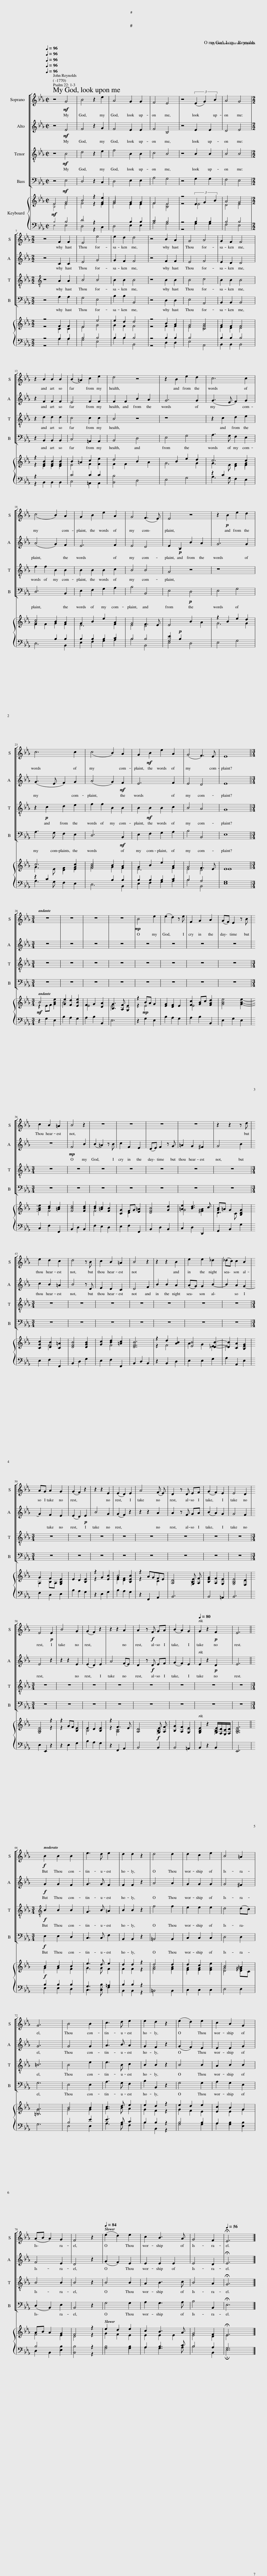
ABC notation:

X:1
%%score [ 1 2 3 4 ] { ( 5 6 ) | ( 7 8 ) }
L:1/8
Q:1/4=96
M:2/2
I:linebreak $
K:Eb
V:1 treble
V:2 treble
V:3 treble-8
V:4 bass
V:5 treble
V:6 treble
V:7 bass
V:8 bass
V:1
 z4!mf! G4 | B4 z2 e2 | A4 G2 G2 | F4 E4 | z4 (3(E2 G2) B2 | %5
 A4 G4 |$[M:2/2] z4 F2 F2 | E4 e4 | e2 d2 d4 | z4 B2 A2 | %10
 G4 A4 | G2 F2 F4 |$ z2 B2 B2 B2 | (B2 =A2) c2 e2 | d4 z4 | %15
 z2 B2 e2 d2 | c6 c2 |$ (c4 B2) A2 | G2 B2 e2 A2 | G4 (F3 E) | %20
 E4 z4 | z2!p! B2 e2 d2 |$ c6 c2 | (c4 B2) A2 | G2!mf! B2 e2 A2 | %25
 (G4 F3) E | E8 ||$[M:3/4] z6 | z6 | z6 | %30
 z6 |!mp! B4 e2 | (e2 d2) z e | F2 G2 A2 | (GF) E2 z B |$ %35
 c2 B2 =A2 | B4 z2 | z6 | z6 | z6 | %40
 z6 | z2 z2 z d |$ e2 d2 c2 | d4 z B | c2 B2 =A2 | %45
 B4 z2 | z2 z2 B2 | e2 e2 _d2 | (_dc) c2 B2 |$ AG A2 G2 | %50
 (G2 F2) z2 | z2 z2 E2 | (E2 D2) E2 | A4 (F E) | D2 z D EF | %55
 (G2 F2) E2 | E4 D2 |$ E4!p! E2 | B4 G2 | (G2 F2) z2 | %60
 z2 z2 A2 | A2 z!f! F GA | (B2 A2) G2 |[Q:1/4=80] G2 z2!p! F2 | E6 ||$ %65
!f! B2 B2 B2 | e3 d e2 | d2 d2 z2 | d4 d2 | d2 c2 e2 | %70
 B4 =A2 |$ G6 | B4 B2 | c3 d e2 | e2 d2 z2 | %75
 (e2 d2) e2 | c2 B2 G2 |$ (AB A2) G2 | F4 z2 |[Q:1/4=84] (e2 d2) e2 | %80
 c2 B3 A | G4 F2 |[Q:1/4=56] !fermata!E6 |] %83
V:2
 z4!mf! E4 | F4 z2 G2 | F4 E2 E2 | F4 B,4 | z4 E2 E2 | %5
 D4 E4 |$[M:2/2] z4 C2 C2 | E4 G4 | G2 F2 F4 | z4 F2 F2 | %10
 E4 F4 | E2 D2 D4 |$ z2 F2 F2 F2 | E4 F2 F2 | F2 F2 B2 A2 | %15
 G6 G2 | (G3 E F2) G2 |$ (A4 G2) F2 | E6 F2 | E4 D4 | %20
 E2!p! B,2 B2 A2 | G6 G2 |$ (G3 E F2) G2 | (A4 G2)!mf! F2 | E6 F2 | %25
 E4 D4 | E8 ||$[M:3/4] z6 | z6 | z6 | %30
 z6 | z6 | z6 | z6 | z6 |$ %35
 z6 |!mp! F4 B2 | (B2 =A2) z B | c2 F2 E2 | (DE) F2 z G | %40
 =A2 G2 ^F2 | G4 B2 |$ c2 B2 =A2 | B4 z D | E2 D2 C2 | %45
 D4 F2 | B2 B2 A2 | (AG) G2 B2- | B2 A2 G2- |$ G2 F2 E2 | %50
 (E2 D2)!p! E2 | B4 G2 | (G2 F2) z2 | z2 z2 A2 | A2 z F GA | %55
 (B2 A2) G2 | G4 F2 |$ E4 z2 | z2 z2 E2 | (E2 D2) E2 | %60
 A4 (FE) | D2 z!f! D EF | (G2 F2) E2 | E2 z2!p! D2 | E6 ||$ %65
!f! G2 G2 F2 | G3 G F2 | F2 F2 z2 | A4 A2 | G2 G2 G2 | %70
 G4 ^F2 |$ G6 | G4 G2 | A3 B A2 | G2 F2 z2 | %75
 (G2 F2) E2 | E2 E2 G2 |$ F4 E2 | D4 z2 | (G2 F2) E2 | %80
 E2 E2 E2 | E4 D2 | !fermata!E6 |] %83
V:3
 z4!mf! B4 | d4 z2 e2 | f4 B2 B2 | c4 B4 | z4 B2 B2 | %5
 B4 B4 |$[M:2/2][K:treble-8] z4 A2 A2 | B4 B4 | B2 B2 B4 | z4 B2 B2 | %10
 B4 c4 | B2 B2 B4 |$ z2 d2 d2 d2 | c4 c2 c2 | B4 z4 | %15
 z8 | z2 c2 d2 e2 |$ f2 f2 B2 B2 | B2 B2 B2 c2 | B4 B4 | %20
 G4 z4 | z8 |$ z2!p! c2 d2 e2 | f2 f2 B2 B2 | B2!mf! B2 B2 c2 | %25
 B4 A4 | G8 ||$[M:3/4] z6 | z6 | z6 | %30
 z6 | z6 | z6 | z6 | z6 |$ %35
[M:3/4] z6 | z6 | z6 | z6 | z6 | %40
 z6 | z6 |$[M:3/4] z6 | z6 | z6 | %45
 z6 | z6 | z6 | z6 |$[M:3/4] z6 | %50
 z6 | z6 | z6 | z6 | z6 | %55
 z6 | z6 |$[M:3/4] z6 | z6 | z6 | %60
 z6 | z6 | z6 | z6 | z6 ||$ %65
[M:3/4][K:treble-8]!f! B2 B2 B2 | G3 B =A2 | B2 B2 z2 | f4 f2 | e2 e2 e2 | %70
 d4 (dc) |$ =B6 | B4 e2 | e3 B c2 | B2 B2 z2 | %75
 B4 B2 | A2 B2 B2 |$ B4 B2 | B4 z2 | B4 B2 | %80
 A2 B3 c | B4 A2 | !fermata!G6 |] %83
V:4
 z4!mf! E,4 | D,4 z2 C,2 | D,4 E,2 E,2 | A,4 G,4 | z4 G,2 G,2 | %5
 F,4 E,4 |$[M:2/2] z4 A,2 A,2 | G,4 E,4 | B,2 B,2 B,,4 | z4 D,2 D,2 | %10
 E,4 A,,4 | B,,2 B,,2 B,,4 |$ z2 B,,2 B,,2 B,,2 | C,4 =A,,2 A,,2 | B,,4 D,4 | %15
 E,4 G,4 | A,3 G, F,2 E,2 |$ D,6 B,,2 | E,2 F,2 G,2 A,2 | B,4 B,,4 | %20
 E,4!p! D,4 | E,4 G,4 |$ A,3 G, F,2 E,2 | D,6!mf! B,,2 | E,2 F,2 G,2 A,2 | %25
 B,4 B,,4 | E,8 ||$[M:3/4] z6 | z6 | z6 | %30
 z6 | z6 | z6 | z6 | z6 |$ %35
[M:3/4] z6 | z6 | z6 | z6 | z6 | %40
 z6 | z6 |$[M:3/4] z6 | z6 | z6 | %45
 z6 | z6 | z6 | z6 |$[M:3/4] z6 | %50
 z6 | z6 | z6 | z6 | z6 | %55
 z6 | z6 |$[M:3/4] z6 | z6 | z6 | %60
 z6 | z6 | z6 | z6 | z6 ||$ %65
[M:3/4]!f! E,2 E,2 D,2 | C,3 C, F,2 | B,,2 B,,2 z2 | =B,,4 B,,2 | C,2 C,2 C,2 | %70
 D,4 D,2 |$ G,6 | E,4 E,2 | A,3 G, F,2 | B,2 B,,2 z2 | %75
 G,4 G,2 | A,2 G,2 E,2 |$ (D,2 B,,2) E,2 | B,,4 z2 | G,4 G,2 | %80
 A,2 G,3 A, | B,4 B,,2 | !fermata!E,6 |] %83
V:5
!mf! E4 G4 | B4 z2 e2 | A4 G2 G2 | F4 E4 | z4 (3E2 G2 B2 | %5
 A4 G4 |$[M:2/2] z4 F2 F2 | E4 e4 | e2 d2 d4 | z4 B2 A2 | %10
 G4 A4 | G2 F2 F4 |$ z2 B2 B2 B2 | B2 =A2 c2 e2 | d4 x4 | %15
 x2 B2 e2 d2 | c6 c2 |$ c4 B2 A2 | G2 B2 e2 A2 | G4 F3 E | %20
 E4 x4 | z2 B2 e2 d2 |$ c6 c2 | c4 B2 A2 | G2 B2 e2 A2 | %25
 G4 F3 E | E8 ||$[M:3/4]!mf! B4 x2 | [Ge]2 [Fd]2 [EBe]2 | F2 G2 [DA]2 | %30
 [B,G]3 [A,F] [G,E]2 | z2!mp! BA G2 | [EG]2 [DF]2 E2 | [Fc]2 [GB]c [FAd]2 | x6 |$ %35
 x2 [Bd]2 [=Ac]2 | [FBd]4 [FBd]2 | [Bd]2 [=Ac]2 [FB]2 | [CG]2 FG [E=A]2 | [DFB]4 [Gd]2 | %40
 [=Ae]2 [Bd]3 c | [GB]=A G2 [B,DG]2 |$ [CGc]2 [DB]2 [C=A]2 | [DFB]4 [DGB]2 | [Gc]2 [Bd]2 [=Ac]2 | %45
 [DFB]6 | z2 d2 [AB]2 | [EB]4 [_DB]2- | [DB]2 [CA]2 [B,EG]2 |$ G2 F2 [G,B,E]2 | %50
 E2 D2 [B,E]2 | z2 G2 [EB]2 | B4 [B,EB]2 | z2 AGFE | [A,D]4 [G,E] [A,F] | %55
 [B,EG]2 [A,F]2 [G,E]2 | [G,B,E]4 [F,D]2 |$ [G,B,E]4 z2 | z2 GF [B,E]2 | E2 D2 [B,E]2 | %60
 z2 F3 E | [A,D]4!f! [G,E] [A,F] | [B,G]2 [A,F]2 [G,E]2 | [G,B,E]2 z2 [G,E]/[F,D]/[E,C]/[F,D]/ | [G,B,E]6 ||$ %65
!f! B2 B2 B2 | e3 d e2 | d2 d2 z2 | d4 d2 | d2 c2 e2 | %70
 B4 =A2 |$ G6 | B4 B2 | c3 d e2 | e2 d2 z2 | %75
 e2 d2 e2 | c2 B2 G2 |$ AB A2 G2 | F4 z2 | e2 d2 e2 | %80
 c2 B3 A | G4 F2 | !fermata!E6 |] %83
V:6
 B,4 E4 | F4 z2 G2 | F4 E2 E2 | F4 B,4 | z4 E4 | %5
 D4 E4 |$[M:2/2] z4 C2 C2 | E4 G4 | G2 F2 F4 | z4 F2 F2 | %10
 E4 F4 | E2 D2 D4 |$ z2 F2 F2 F2 | E4 F2 F2 | F2 F2 B2 A2 | %15
 G6 G2 | G3 E F2 G2 |$ A4 G2 F2 | E6 F2 | E4 D4 | %20
[I:staff +1] E2!p! B,2[I:staff -1] B2 A2 | G6 G2 |$ G3 E F2 G2 | A4 G2 F2 | E6 F2 | %25
 E4 D4 | E8 ||$[M:3/4] z2 EF [GBe]2 | B4 x2 | E4 x2 | %30
 E4 x2 | z2 E4 | x6 | E4 x2 | [GBe]4 [GBe]2- |$ %35
 [GBe]2 F4 | x6 | F4 x2 | x2 D2 x2 | x6 | %40
 G4 [^F=A]2 | D3 C x2 |$ x2 F4 | x6 | x2 F4 | %45
 x6 | z2 F4 | A2 G2 E2- | E4 x2 |$ A,2 B,A, x2 | %50
 x6 | z2 x2 x2 | [EG]2 [DF]2 x2 | z2 x2 C2 | x4 B,2 | %55
 x6 | x6 |$ x4 z2 | z2 x2 x2 | B,4 x2 | %60
 z2 [A,C]4 | x4 B,2 | x6 | x4 B,2 | x6 ||$ %65
 G2 G2 F2 | G3 G F2 | F2 F2 z2 | A4 A2 | G2 G2 G2 | %70
 G4 ^F2 |$ G6 | G4 G2 | A3 B A2 | G2 F2 z2 | %75
 G2 F2 E2 | E2 E2 G2 |$ F4 E2 | D4 z2 | G2 F2 E2 | %80
 E2 E2 E2 | E4 D2 | E6 |] %83
V:7
 B,4 B,4 | D4 z2[I:staff -1] E2 | F4[I:staff +1] B,2 B,2 | C4 B,4 | z4 B,2 B,2 | %5
 B,4 B,4 |$[M:2/2] z4 A,2 A,2 | B,4 B,4 | B,2 B,2 B,4 | z4 B,2 B,2 | %10
 B,4[I:staff -1] C4 |[I:staff +1] B,2 B,2 B,4 |$ z2[I:staff -1] D2 D2 D2 |[I:staff +1] C4 C2 C2 | B,4 x4 | %15
 x8 | z2 C2[I:staff -1] D2 E2 |$ F2 F2[I:staff +1] B,2 B,2 | B,2 B,2 B,2 C2 | B,4 B,4 | %20
 G,4 x4 | x8 |$ z2 C2[I:staff -1] D2 E2 | F4[I:staff +1] B,2 B,2 | B,2 B,2 B,2 C2 | %25
 B,4 A,4 | G,8 ||$[M:3/4] z2 G,2 E,2 | B,2 A,2 G,2 | A,2 B,2 B,,2 | %30
 E,6 | z2 G,2 E,2 | B,2 A,2 G,2 | A,2 B,2 B,,2 | E,2 G,2 E,2 |$ %35
 C,2 F,2 F,,2 | B,,2 D,2 B,,2 | F,2 E,2 D,2 | E,2 F,2 F,,2 | B,,2 D,2 B,,2 | %40
 C,2 D,2 D,,2 | G,,2 B,,2 G,2 |$ E,2 F,2 F,,2 | B,,2 D,2 G,2 | E,2 F,2 F,,2 | %45
 B,,2 D,2 B,,2 | z2 B,,2 D,2 | E,2 E,2 G,2 | A,2 A,,2 E,2 |$ F,2 D,2 E,2 | %50
 B,2 A,2 G,2 | z2 E,2 G,2 | B,2 A,2 G,2 | z2 F,,2 A,,2 | B,,6 | %55
 B,,4 =A,,2 | B,,6 |$ E,2 E,,2 z2 | z2 E,2 G,2 | B,2 A,2 G,2 | %60
 z2 F,,2 A,,2 | B,,4 B,,2 | B,,4 =A,,2 | B,,2 z2 B,,2 | E,,6 ||$ %65
 B,2 B,2 B,2 | G,3 B, =A,2 | B,2 B,2 z2 |[I:staff -1] F4 F2 | E2 E2 E2 | %70
 D4 DC |$ =B,6 |[I:staff +1] B,4 E2 | E3 B, C2 | B,2 B,2 z2 | %75
 B,4 B,2 | A,2 B,2 B,2 |$ B,4 B,2 | B,4 z2 | B,4 B,2 | %80
 A,2 B,3 C | B,4 A,2 | G,6 |] %83
V:8
 E,4 E,4 | D,4 z2 C,2 | D,4 E,2 E,2 | A,4 G,4 | z4 G,2 G,2 | %5
 F,4 E,4 |$[M:2/2] z4 A,2 A,2 | G,4 E,4 | B,2 B,2 B,,4 | z4 D,2 D,2 | %10
 E,4 A,,4 | B,,2 B,,2 B,,4 |$ z2 B,,2 B,,2 B,,2 | C,4 =A,,2 A,,2 | B,,4 D,4 | %15
 E,4 G,4 | A,3 G, F,2 E,2 |$ D,6 B,,2 | E,2 F,2 G,2 A,2 | B,4 B,,4 | %20
 E,4 D,4 | E,4 G,4 |$ A,3 G, F,2 E,2 | D,6 B,,2 | E,2 F,2 G,2 A,2 | %25
 B,4 B,,4 | E,8 ||$[M:3/4] x6 | x6 | x6 | %30
 x6 | x6 | x6 | x6 | x6 |$ %35
 x6 | x6 | x6 | x6 | x6 | %40
 x6 | x6 |$ x6 | x6 | x6 | %45
 x6 | x6 | x6 | x6 |$ x6 | %50
 x6 | x6 | x6 | x6 | x6 | %55
 x6 | x6 |$ x6 | x6 | x6 | %60
 x6 | x6 | x6 | x6 | x6 ||$ %65
 E,2 E,2 D,2 | C,3 C, F,2 | B,,2 B,,2 z2 | =B,,4 B,,2 | C,2 C,2 C,2 | %70
 D,4 D,2 |$ G,6 | E,4 E,2 | A,3 G, F,2 | B,2 B,,2 z2 | %75
 G,4 G,2 | A,2 G,2 E,2 |$ D,2 B,,2 E,2 | B,,4 z2 | G,4 G,2 | %80
 A,2 G,3 A, | B,4 B,,2 | !fermata!E,6 |] %83
